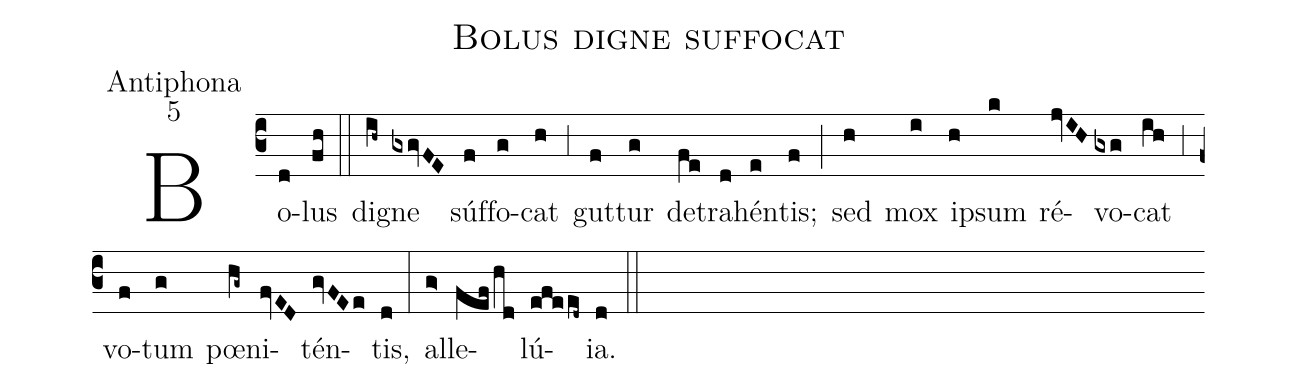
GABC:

name:Bolus digne suffocat;
office-part:Antiphona;
mode:5;
%%
(c3) Bo(d)lus(fh) (::) di(ih~)gne(gxgvFE) súf(f)fo(g)cat(h) (;3) gut(f)tur(g) de(fe)tra(d)hén(e)tis;(f) (;) sed(h) mox(i) i(h)psum(k) ré(jvIH)vo(gxg)cat(ih) (;3) vo(f)tum(g) pœ(hg~)ni(fvED)tén(gvFEe)tis,(d) (:) al(g>)le(fef/hd)lú(efeed~)ia.(d) (::)
